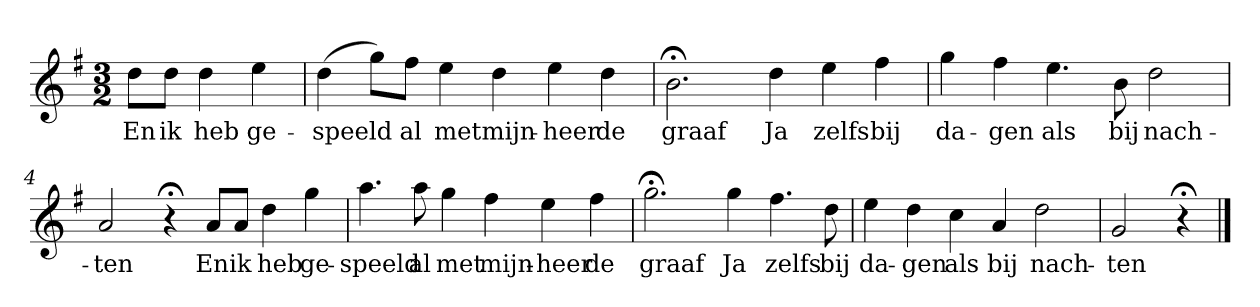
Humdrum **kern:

**kern	**text
*part1	*part1
*staff1	*staff1
*k[f#]	*
*G:	*
*M3/2	*
*MM120	*
=	=
8ddL	En
8ddJ	ik
4dd	heb
4ee	ge-
=1	=1
(4dd	-speeld
8ggL)	.
8ff#J	al
4ee	met
4dd	mijn-
4ee	-heer
4dd	de
=2	=2
2.b;<	graaf
4dd	Ja
4ee	zelfs
4ff#	bij
=3	=3
4gg	da-
4ff#	-gen
4.ee	als
8b	bij
2dd	nach-
=4	=4
2a	-ten
4r;<	.
8aL	En
8aJ	ik
4dd	heb
4gg	ge-
=5	=5
4.aa	-speeld
8aa	al
4gg	met
4ff#	mijn-
4ee	-heer
4ff#	de
=6	=6
2.gg;<	graaf
4gg	Ja
4.ff#	zelfs
8dd	bij
=7	=7
4ee	da-
4dd	-gen
4cc	als
4a	bij
2dd	nach-
=8	=8
2g	-ten
4r;<	.
==	==
*-	*-
